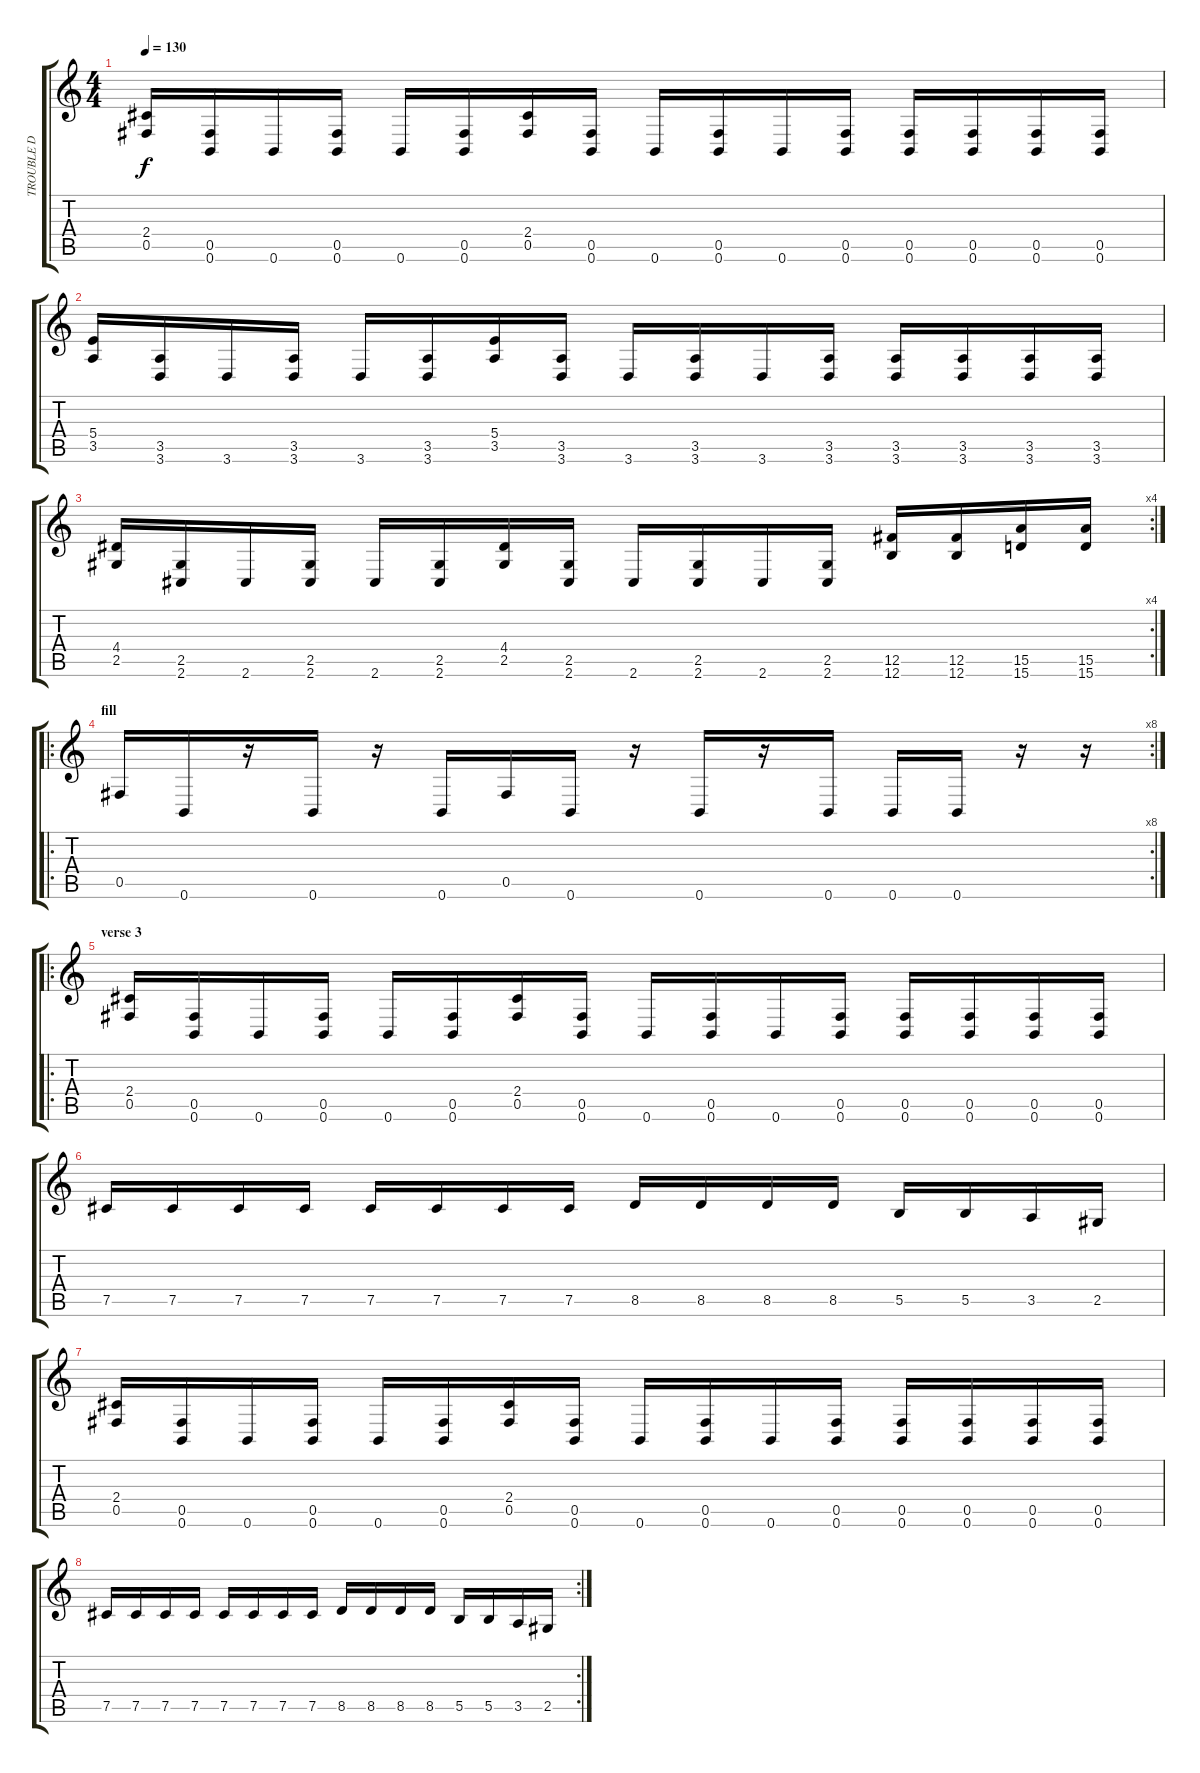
\track ("TROUBLE D" "TROUBLE D") {instrument electricbassfinger}
\staff {score tabs}
\tuning (Db4 Ab3 E3 B2 Gb2 B1) {hide}
\ts (4 4)
\tempo 130
\clef g2
\ks c
(2.4 0.5).16{dy f} (0.5 0.6).16 0.6.16 (0.5 0.6).16 0.6.16 (0.5 0.6).16 (2.4 0.5).16 (0.5 0.6).16 0.6.16 (0.5 0.6).16 0.6.16 (0.5 0.6).16 (0.5 0.6).16 (0.5 0.6).16 (0.5 0.6).16 (0.5 0.6).16 |
(5.4 3.5).16 (3.5 3.6).16 3.6.16 (3.5 3.6).16 3.6.16 (3.5 3.6).16 (5.4 3.5).16 (3.5 3.6).16 3.6.16 (3.5 3.6).16 3.6.16 (3.5 3.6).16 (3.5 3.6).16 (3.5 3.6).16 (3.5 3.6).16 (3.5 3.6).16 |
\rc 4
(4.4 2.5).16 (2.5 2.6).16 2.6.16 (2.5 2.6).16 2.6.16 (2.5 2.6).16 (4.4 2.5).16 (2.5 2.6).16 2.6.16 (2.5 2.6).16 2.6.16 (2.5 2.6).16 (12.5 12.6).16 (12.5 12.6).16 (15.5 15.6).16 (15.5 15.6).16 |
\ro
\rc 8
\section ("" "fill")
0.5.16 0.6.16 r.16 0.6.16 r.16 0.6.16 0.5.16 0.6.16 r.16 0.6.16 r.16 0.6.16 0.6.16 0.6.16 r.16 r.16 |
\ro
\section ("" "verse 3")
(2.4 0.5).16 (0.5 0.6).16 0.6.16 (0.5 0.6).16 0.6.16 (0.5 0.6).16 (2.4 0.5).16 (0.5 0.6).16 0.6.16 (0.5 0.6).16 0.6.16 (0.5 0.6).16 (0.5 0.6).16 (0.5 0.6).16 (0.5 0.6).16 (0.5 0.6).16 |
7.5.16 7.5.16 7.5.16 7.5.16 7.5.16 7.5.16 7.5.16 7.5.16 8.5.16 8.5.16 8.5.16 8.5.16 5.5.16 5.5.16 3.5.16 2.5.16 |
(2.4 0.5).16 (0.5 0.6).16 0.6.16 (0.5 0.6).16 0.6.16 (0.5 0.6).16 (2.4 0.5).16 (0.5 0.6).16 0.6.16 (0.5 0.6).16 0.6.16 (0.5 0.6).16 (0.5 0.6).16 (0.5 0.6).16 (0.5 0.6).16 (0.5 0.6).16 |
\rc 2
7.5.16 7.5.16 7.5.16 7.5.16 7.5.16 7.5.16 7.5.16 7.5.16 8.5.16 8.5.16 8.5.16 8.5.16 5.5.16 5.5.16 3.5.16 2.5.16
